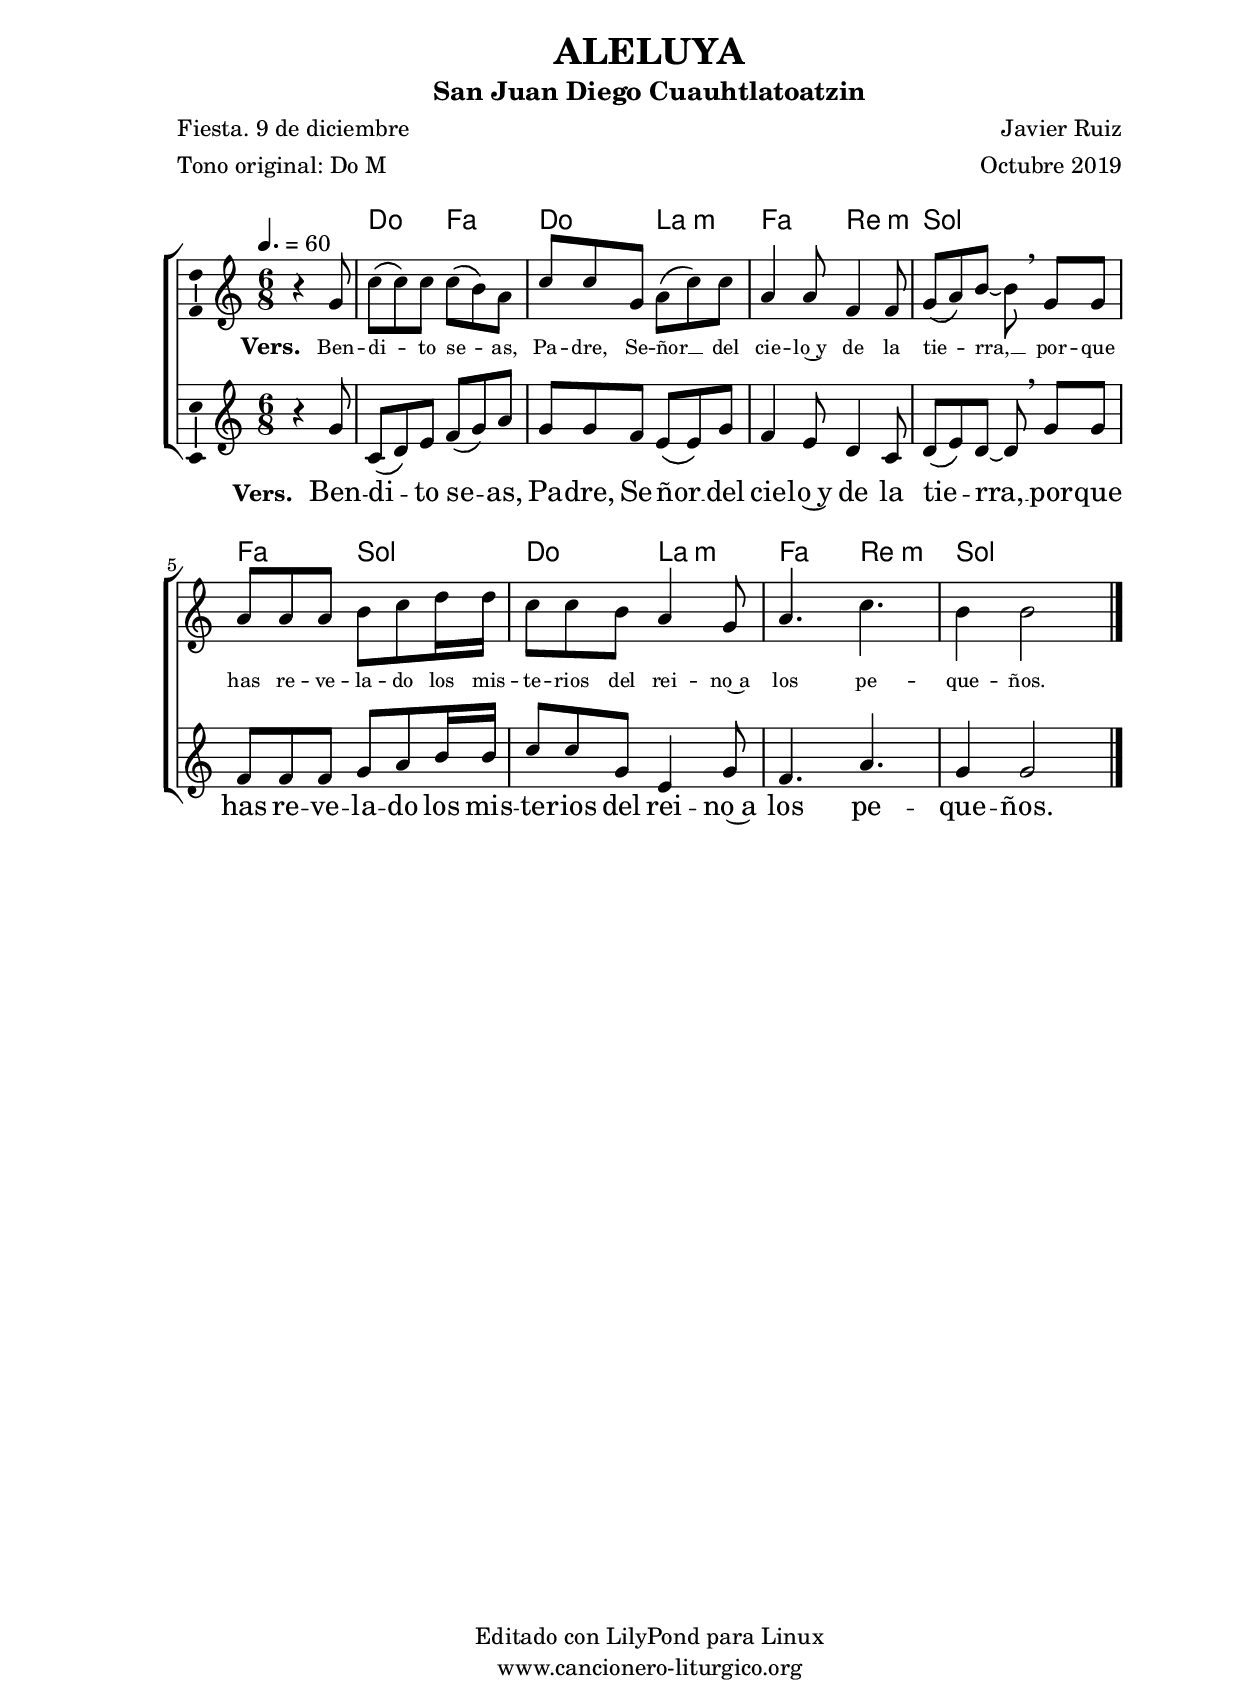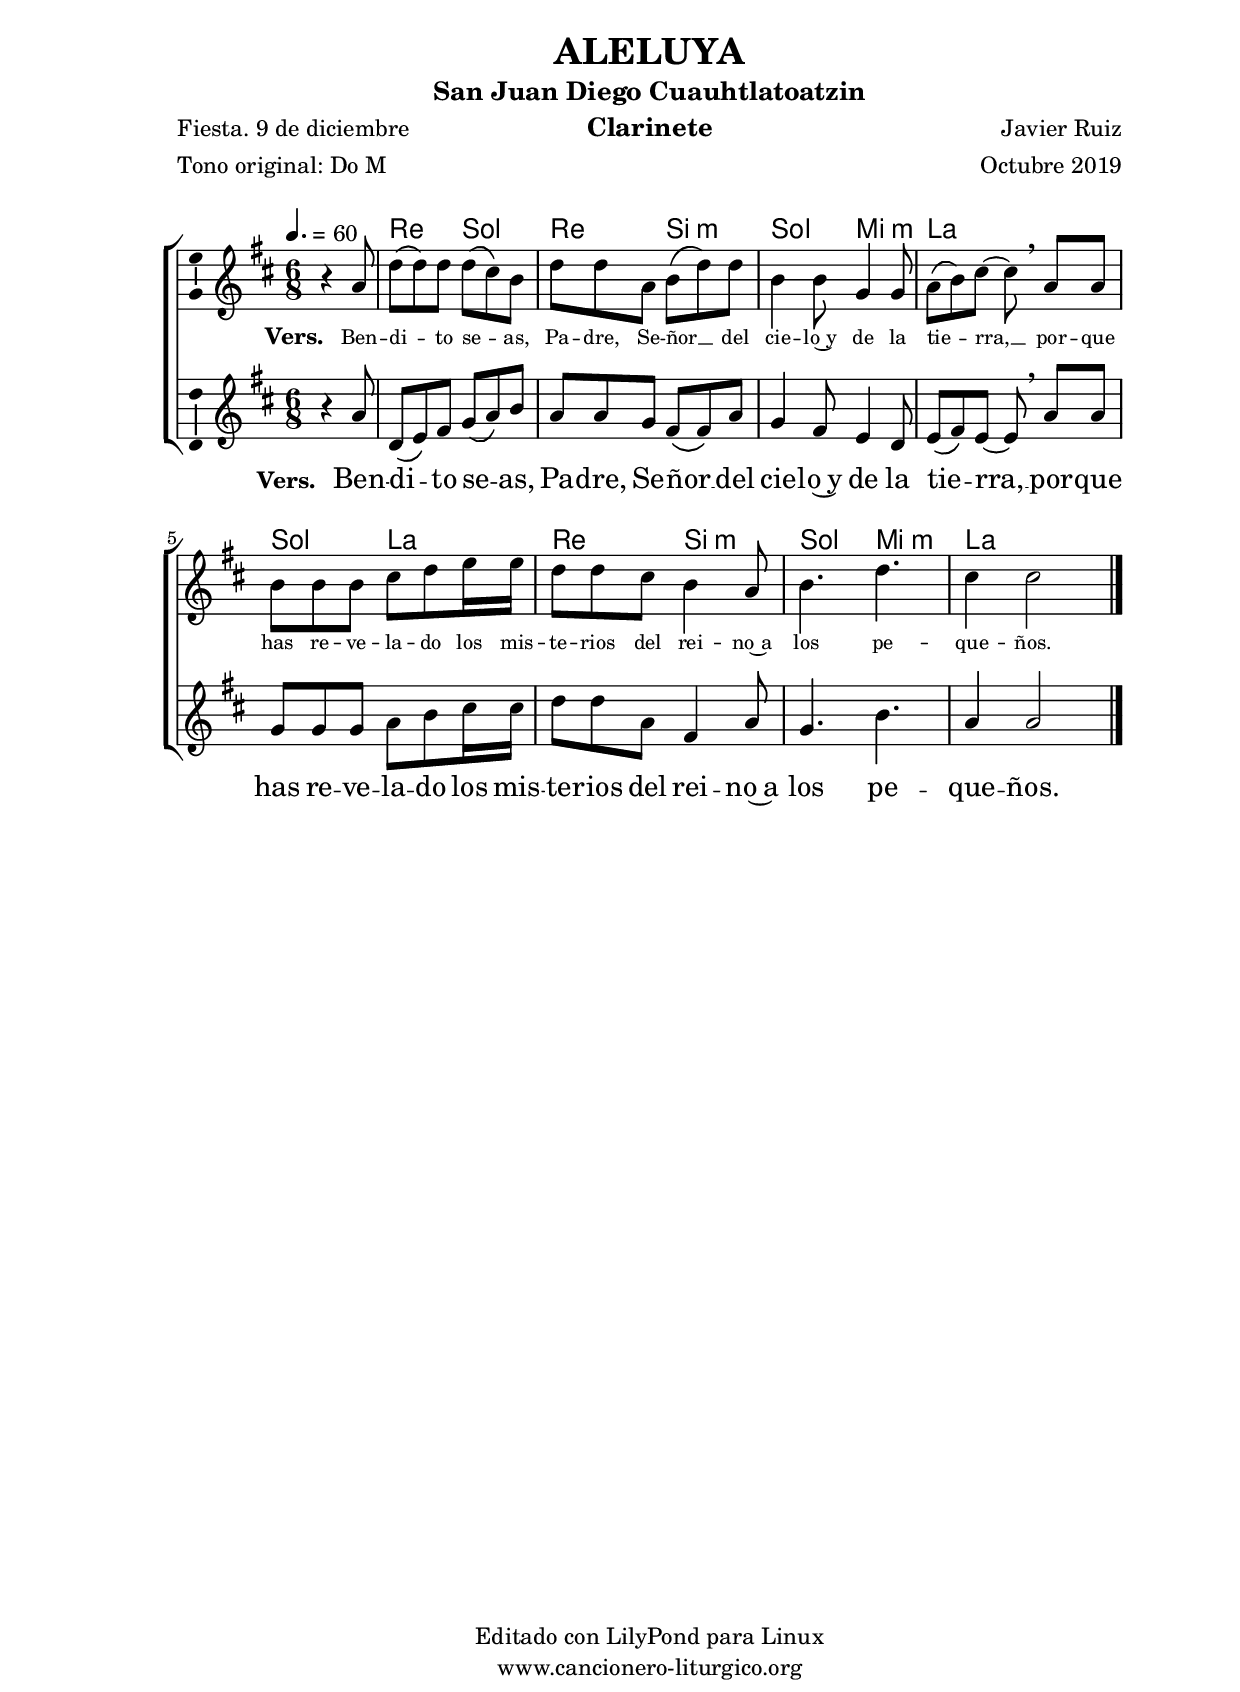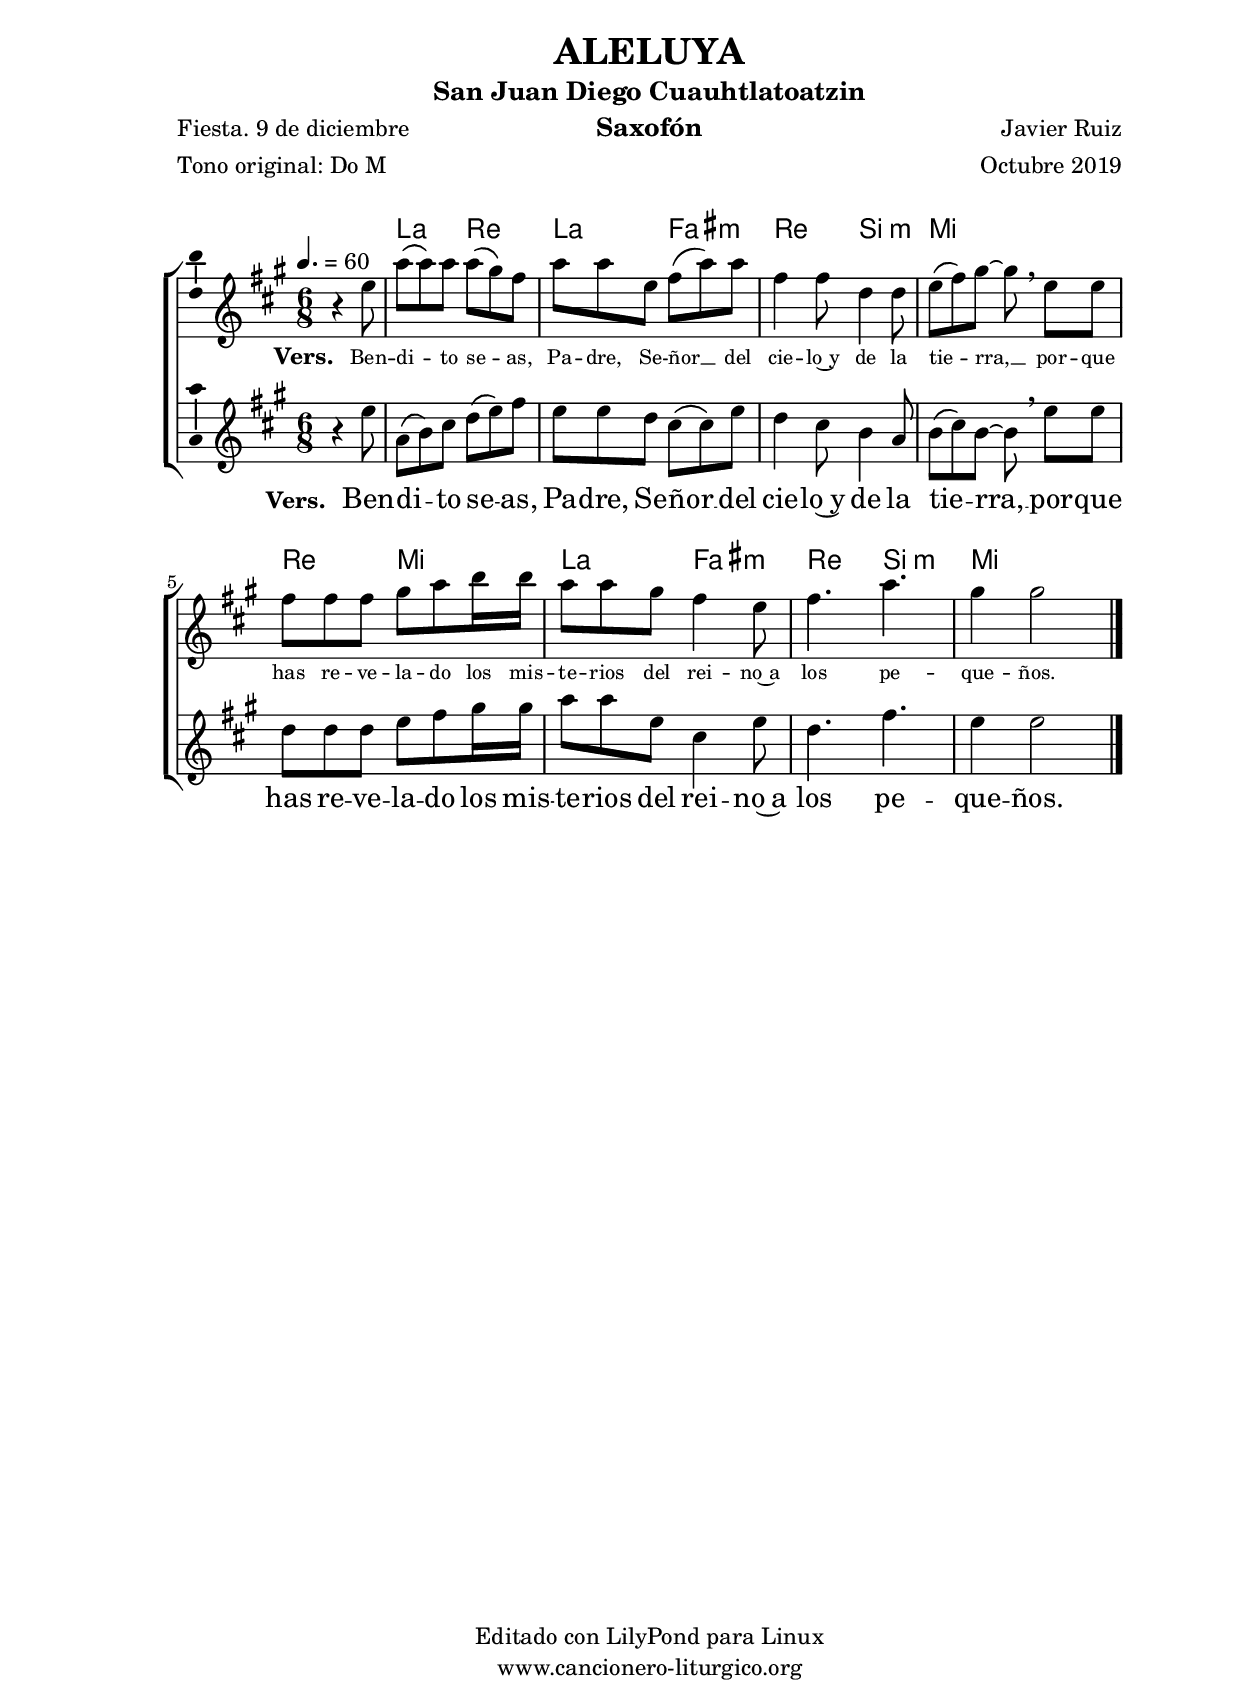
%
%para convertir .midi en .wav:
%timidity filename.midi -Ow -o finename.wav
%
%
%Para convertir de .wav a .mp3:
%lame -h -m j filename.wav
%
%
%para escuchar el midi:
%timidity nombrefichero.midi
%


%versión de lilypond para la que se ha escrito esta partitura:
\version "2.16.0"

	%Tamaño papel
	#(set-default-paper-size "a4")
	%Tamaño partitura
	#(set-global-staff-size 20)
	%No responde al pulsar sobre una nota
	#(ly:set-option 'point-and-click #f)

%parámetros del encabezamiento:
\header {
	title = "ALELUYA"
	subtitle = "San Juan Diego Cuauhtlatoatzin"
	composer = "Javier Ruiz"
	poet = "Fiesta. 9 de diciembre"
	meter = "Tono original: Do M"
	arranger = "Octubre 2019"
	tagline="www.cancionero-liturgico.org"
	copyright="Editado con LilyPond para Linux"
	}

%parámetros asociados al papel:
\paper  {
	oddHeaderMarkup = \markup {\fill-line { \on-the-fly #not-first-page \fromproperty #'header:title \on-the-fly #not-first-page \fromproperty #'header:composer }}
	evenHeaderMarkup = \markup {\fill-line { \fromproperty #'header:composer \fromproperty #'header:title }}
	#(set-paper-size "a4")
	print-page-number = ##f
	first-page-number = 1
	print-first-page-number = ##f
%	head-separation = 3.0 \cm
	top-margin = 1.5 \cm
%	top-margin = 2.0 \cm
%%%	bottom-margin = 0.5\cm
	bottom-margin = 0.2\cm
	left-margin = 3.0 \cm
	line-width = 16.0 \cm 
	indent = 0\mm
	interscoreline = 2.\mm
	between-system-space = 15\mm
%	para que las partituras no llenen la hoja:
	ragged-bottom = ##t
%	idem para la última hoja:
	ragged-last-bottom = ##f
%	para que las partituras llenen el ancho del papel:
	ragged-last = ##f
	after-title-space = 2.5 \cm
%page-count=2
system-count=2

	%Flexible Vertical Spacing
%	markup-markup-spacing =
%	#'((basic-distance . 15) (minimum-distance . 15) (padding . 3))
	markup-system-spacing =
	#'((basic-distance . 15) (minimum-distance . 15) (padding . 3))
	system-system-spacing =
	#'((basic-distance . 15) (minimum-distance . 15) (padding . 3))
	score-system-spacing =
	#'((basic-distance . 15) (minimum-distance . 15) (padding . 5))
%	top-system-spacing = % header
%	#'((basic-distance . 8) (minimum-distance . 0) (padding . 0))
%	top-markup-spacing =
%	#'((basic-distance . 20) (minimum-distance . 20) (padding . 0))
	last-bottom-spacing = % footer
	#'((basic-distance . 5) (minimum-distance . 5) (padding . 0))
%	score-markup-spacing =
%	#'((basic-distance . 16) (minimum-distance . 13) (padding . 0))

	}


%parámetros que afectan a toda la partitura:
global =  {
	%clave de sol (G):
	\clef G
	%armadura:
%	\transpose ees f
	\key c \major
	\tempo 4.=60
	\set Score.tempoHideNote = ##f
	}


acordes = {
	\italianChords
	\chordmode {
%	\transpose ees f
{

s4.
c4. f c a:m f d:m g2. f4. g c a:m f d:m g2.

	}
	}
}


melodiatrompeta = 
%	\transpose ees f
{

	\relative c''{
	\time 6/8

\partial4.
r4.
r2.
e4 d8 c4 b8
c4 c8 a b a
g8 f g~g4.
r2.
e'4 d8 c4 b8
c4 c8 a b c
d2.

}
	\bar "|."
	}


melodiabajo = 
%	\transpose ees f
{

	%clave de fa (F):
	\clef F

	\relative c{
	\time 6/8

\partial4.
r4.
c4 c8 f4 f8
c4 d8 e4 c8
f4 f8 d4 d8
g,4 g8 b d b
f'4 g8 a b a
c8 g e c d e
f4 e8 d4 c8
g2.

}
	\bar "|."
	}





melodiatres = 
%	\transpose ees f
{

	\relative c'{
	\time 6/8

\partial4.
r4 g'8
c8 \(c\) c c \(b\) a
c8 c g8 a \(c8\) c
a4 a8 f4 f8
g8 \(a\) b8~b \breathe g8 g
a8 a a8 b c d16 d
c8 c b8 a4 g8
a4. c
b4 b2

}

	\bar "|."
	}


melodia = 
%	\transpose ees f
{

	\relative c'{
	\time 6/8

\partial4.
r4 g'8
c,8 \(d\) e f8 \(g\) a
g8 g f8 e8 \(e\) g8
f4 e8 d4 c8
d8 \(e\) d8~d8 \breathe g8 g
f8 f f g a b16 b
c8 c g8 e4 g8
f4. a
g4 g2

}

	\bar "|."
	}


texto = \lyricmode {
\set stanza =#"Vers. " 
Ben -- di -- _ to se -- _ as, Pa -- dre,
Se -- ñor __ _ del cie -- lo~y de la tie -- _ rra, __
por -- que has re -- ve -- la -- do
los mis -- te -- rios del rei -- no~a los pe -- que -- ños.

	}

textotres = \lyricmode {
\override LyricText #'font-size = #-1
\set stanza =#"Vers. " 
Ben -- di -- _ to se -- _ as, Pa -- dre,
Se -- ñor __ _ del cie -- lo~y de la tie -- _ rra, __
por -- que has re -- ve -- la -- do
los mis -- te -- rios del rei -- no~a los pe -- que -- ños.

	}


acordesStaff = \context ChordNames = acordesStaff <<
	\set chordChanges = ##t
	\acordes
	>>

voztrompetaStaff = \context Voice = voztrompetaStaff
<<
	\override Staff.StaffSymbol #'staff-space = #(magstep -0.35)
	\set Staff.midiInstrument = #"trumpet"
	\set Staff.midiMinimumVolume = #0.4
	\set Staff.midiMaximumVolume = #0.6
	\global
	\melodiatrompeta
	>>

voztresStaff = \context Voice = voztresStaff
\with {\consists "Ambitus_engraver"}
<<
%	\override Staff.StaffSymbol #'staff-space = #(magstep -0.35)
	\set Staff.midiInstrument = #"violin"
	\set Staff.midiMinimumVolume = #0.6
	\set Staff.midiMaximumVolume = #0.8
	\global
	\relative c' \melodiatres
	>>

vozStaff = \context Voice = vozStaff
\with {\consists "Ambitus_engraver"}
<<
%	\set Staff.instrumentName = ""
%	\set Staff.shortInstrumentName = ""
%	\set Staff.midiInstrument = #"clarinet"
%	\set Staff.midiInstrument = #"cello"
	\set Staff.midiInstrument = #"flute"
%	\set Staff.midiInstrument = #"electric guitar (jazz)"
%	\set Staff.midiInstrument = #"english horn"
%	\set Staff.midiInstrument = #"violin"
%	\set Staff.midiInstrument = #"glockenspiel"
	\set Staff.midiMinimumVolume = #0.8
	\set Staff.midiMaximumVolume = #1.0
	\global
	\melodia
	>>

vozbajoStaff = \context Voice = vozbajoStaff
<<
	\override Staff.StaffSymbol #'staff-space = #(magstep -0.35)
	\set Staff.midiInstrument = #"english horn"
	\set Staff.midiMinimumVolume = #0.6
	\set Staff.midiMaximumVolume = #0.8
	\global
	\melodiabajo
	>>

textoStaff = \context Lyrics = textoStaff <<
	\lyricsto vozStaff \texto
	>>

textotresStaff = \context Lyrics = textotresStaff <<
	\lyricsto voztresStaff \textotres
	>>


\book {
	\score {
		<<
		\context ChoirStaff {
%			\override StaffGroup.SystemStartBracket #'collapse-height = #1
%			\override Score.SystemStartBar #'collapse-height = #1
			<<
			\acordesStaff
%			\voztrompetaStaff
			\voztresStaff
			\textotresStaff
			\vozStaff
			\textoStaff
%			\vozbajoStaff
			>>
			}
		>>
		\layout {
	    		\context {
				\Lyrics
				\override LyricText #'font-size = #2
				}
	   		 \context {
				\Score
				\override StaffSymbol #'staff-space = #(magstep +3)
				}
			}
		}
	\score {
		\unfoldRepeats
		<<
		\context ChoirStaff {
			<<
			\acordesStaff
			\voztrompetaStaff
			\voztresStaff
			\vozStaff
			\vozbajoStaff
			>>
			}
		>>
		\midi {
	  		\context {
	  			\Score
				tempoWholesPerMinute = #(ly:make-moment 70 4)
				}
			}
		}
	}


%Partitura para clarinete
#(define output-suffix "C")
\book {
	\header{
		instrument = "Clarinete"
		}
	\score {
		<<
		\context ChoirStaff {
%			\override StaffGroup.SystemStartBracket #'collapse-height = #1
%			\override Score.SystemStartBar #'collapse-height = #1
\transpose c d
			<<
			\acordesStaff
%			\voztrompetaStaff
			\voztresStaff
			\textotresStaff
			\vozStaff
			\textoStaff
%			\vozbajoStaff
			>>
			}
		>>
		\layout {
	    		\context {
				\Lyrics
				\override LyricText #'font-size = #2
				}
	   		 \context {
				\Score
				\override StaffSymbol #'staff-space = #(magstep +3)
				}
			}
		}
	}


%Partitura para saxofón
#(define output-suffix "S")
\book {
	\header{
		instrument = "Saxofón"
		}
	\score {
		<<
		\context ChoirStaff {
%			\override StaffGroup.SystemStartBracket #'collapse-height = #1
%			\override Score.SystemStartBar #'collapse-height = #1
\transpose c a
			<<
			\acordesStaff
%			\voztrompetaStaff
			\voztresStaff
			\textotresStaff
			\vozStaff
			\textoStaff
%			\vozbajoStaff
			>>
			}
		>>
		\layout {
	    		\context {
				\Lyrics
				\override LyricText #'font-size = #2
				}
	   		 \context {
				\Score
				\override StaffSymbol #'staff-space = #(magstep +3)
				}
			}
		}
	}


